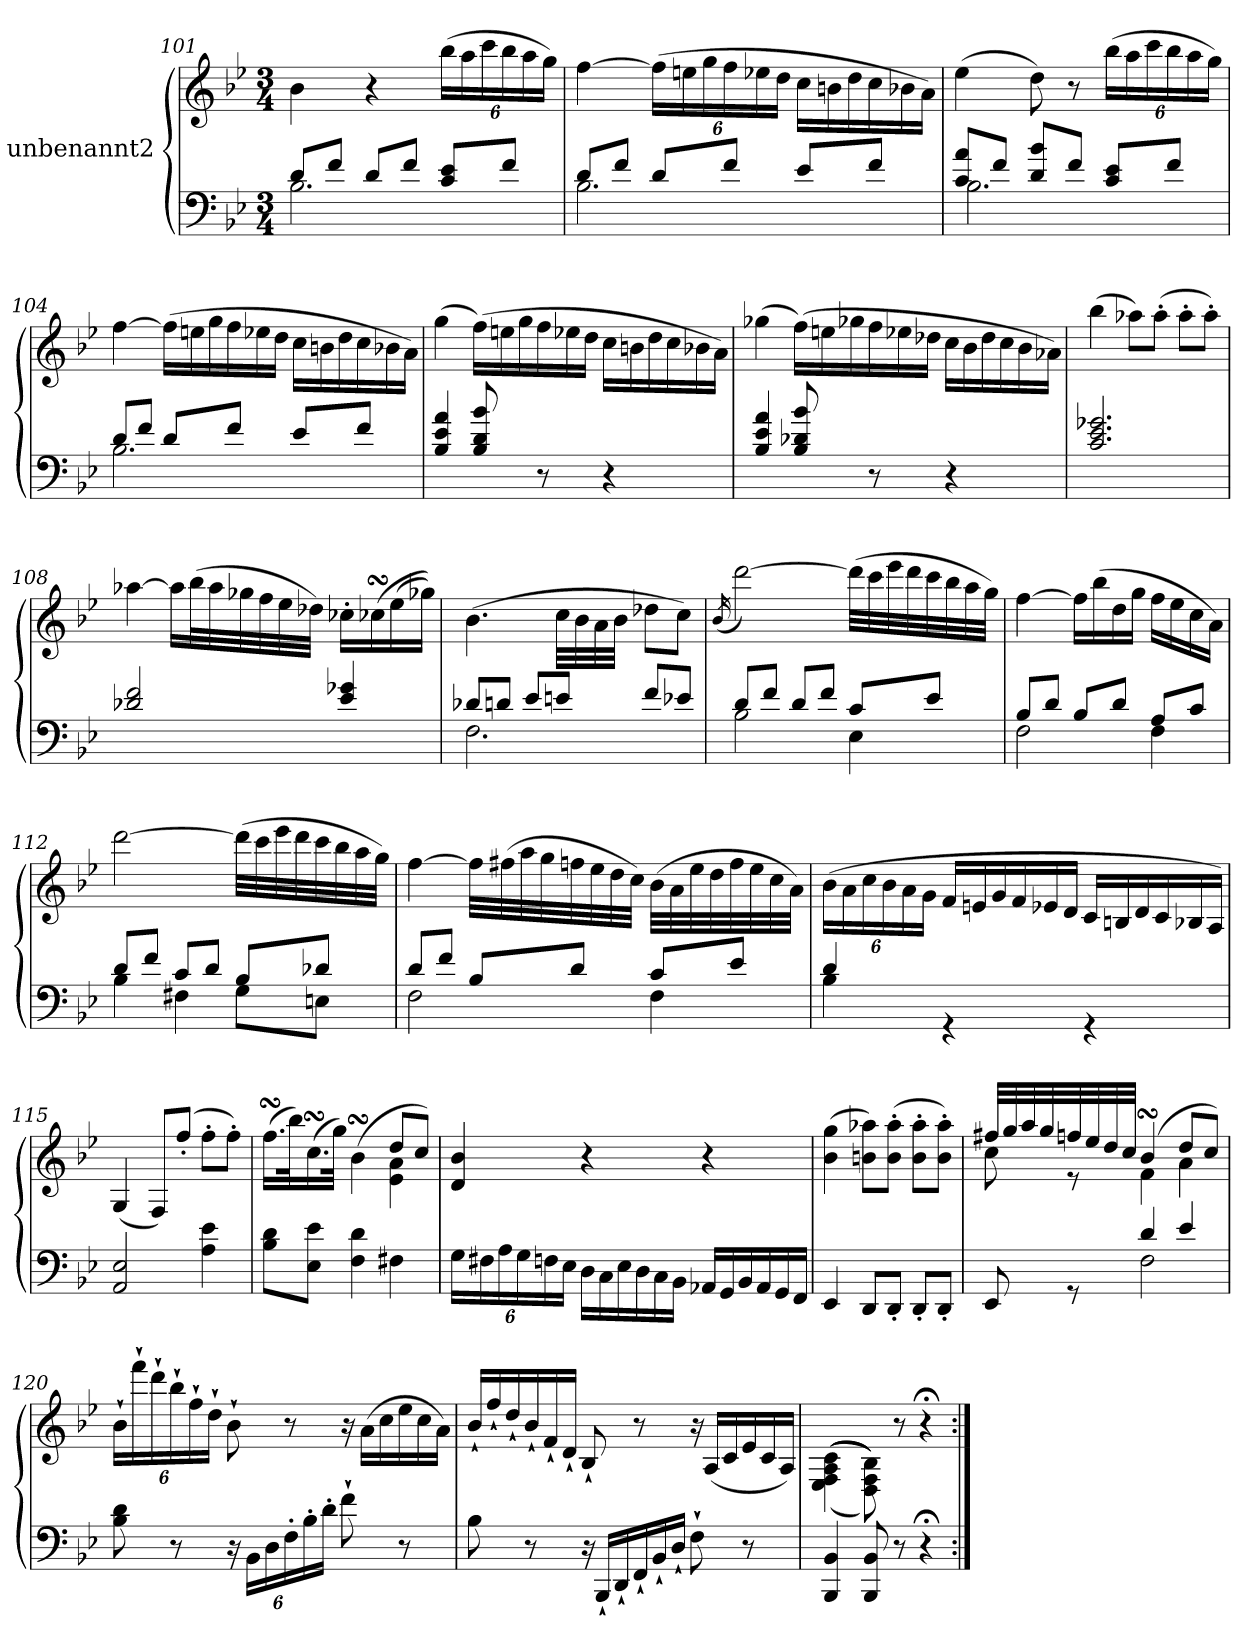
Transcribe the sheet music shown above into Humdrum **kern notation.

**kern	**kern
*part1	*part1
*staff2	*staff1
*I"unbenannt2	*
*clefF4	*clefG2
*k[b-e-]	*k[b-e-]
*M3/4	*M3/4
=101	=101
*^	*
8d/L	2.B-\	4b-\
8f/J	.	.
8d/L	.	4r
8f/J	.	.
*	*	*Xbrackettup
8c/ 8e-/L	.	(>24bb-\LL
.	.	24aa\
.	.	24ccc\
8f/J	.	24bb-\
.	.	24aa\
.	.	24gg\JJ)
=102	=102	=102
8d/L	2.B-\	[4ff\
8f/J	.	.
8d/L	.	(>24ff\LL]
.	.	24een\
.	.	24gg\
8f/J	.	24ff\
.	.	24ee-X\
.	.	24dd\JJ
*	*	*Xtuplet
8e-/L	.	24cc\LL
.	.	24bn\
.	.	24dd\
8f/J	.	24cc\
.	.	24b-X\
.	.	24a\JJ)
=103	=103	=103
8c/ 8a/L	2.B-\	(>4ee-\
8f/J	.	.
8d/ 8b-/L	.	8dd\)
8f/J	.	8r
*	*	*tuplet
8c/ 8e-/L	.	(>24bb-\LL
.	.	24aa\
.	.	24ccc\
8f/J	.	24bb-\
.	.	24aa\
.	.	24gg\JJ)
=104	=104	=104
8d/L	2.B-\	[4ff\
8f/J	.	.
*	*	*Xtuplet
8d/L	.	(>24ff\LL]
.	.	24een\
.	.	24gg\
8f/J	.	24ff\
.	.	24ee-X\
.	.	24dd\JJ
8e-/L	.	24cc\LL
.	.	24bn\
.	.	24dd\
8f/J	.	24cc\
.	.	24b-X\
.	.	24a\JJ)
*v	*v	*
=105	=105
4B-/ 4e-/ 4a/	(>4gg\
8B-/ 8d/ 8b-/	(>24ff\LL)
.	24een\
.	24gg\
8r	24ff\
.	24ee-X\
.	24dd\JJ
4r	24cc\LL
.	24bn\
.	24dd\
.	24cc\
.	24b-X\
.	24a\JJ)
=106	=106
4B-/ 4e-/ 4a/	(>4gg-X\
8B-/ 8d-X/ 8b-/	(>24ff\LL)
.	24een\
.	24gg-X\
8r	24ff\
.	24ee-X\
.	24dd-X\JJ
4r	24cc\LL
.	24b-\
.	24dd-\
.	24cc\
.	24b-\
.	24a-X\JJ)
=107	=107
2.c/ 2.e-/ 2.g-X/	(>4bb-\
.	8aa-X\L)
.	(>8aa-'\J
.	8aa-'\L
.	8aa-'\J)
=108	=108
2d-X/ 2f/	[4aa-X\
.	16aa-\LL]
.	(>32bb-\L
.	32aa-\
.	32gg-X\
.	32ff\
.	32ee-\
.	32dd-X\JJJ)
4e-/ 4g-X/	16cc-X'\LL
.	(<16cc-XsSSs\
.	(>16ee-\
.	16gg-X\JJ))
=109	=109
*^	*
8d-X/L	2.F\	(>4.b-\
8dn/J	.	.
8e-/L	.	.
8en/J	.	32cc\LLL
.	.	32b-\
.	.	32a\
.	.	32b-\JJJ
8f/L	.	8dd-X\L
8e-X/J	.	8cc\J)
=110	=110	=110
.	.	(<16qb-/
8d/L	2B-\	[2ddd\)
8f/J	.	.
8d/L	.	.
8f/J	.	.
8c/L	4E-\	(>32ddd\LLL]
.	.	32ccc\
.	.	32eee-\
.	.	32ddd\
8e-/J	.	32ccc\
.	.	32bb-\
.	.	32aa\
.	.	32gg\JJJ)
=111	=111	=111
8B-/L	2F\	[4ff\
8d/J	.	.
8B-/L	.	16ff\LL]
.	.	(>16bb-\
8d/J	.	16dd\
.	.	16gg\JJ
8A/L	4F\	16ff\LL
.	.	16ee-\
8c/J	.	16cc\
.	.	16a\JJ)
=112	=112	=112
8d/L	4B-\	[2ddd\
8f/J	.	.
8c/L	4F#X\	.
8d/J	.	.
8B-/L	8G\L	(>32ddd\LLL]
.	.	32ccc\
.	.	32eee-\
.	.	32ddd\
8d-X/J	8En\J	32ccc\
.	.	32bb-\
.	.	32aa\
.	.	32gg\JJJ)
=113	=113	=113
8d/L	2F\	[4ff\
8f/J	.	.
8B-/L	.	32ff\LLL]
.	.	(>32ff#X\
.	.	32aa\
.	.	32gg\
8d/J	.	32ffn\
.	.	32ee-\
.	.	32dd\
.	.	32cc\JJJ)
8c/L	4F\	(>32b-\LLL
.	.	32a\
.	.	32ee-\
.	.	32dd\
8e-/J	.	32ff\
.	.	32ee-\
.	.	32cc\
.	.	32a\JJJ)
=114	=114	=114
*	*	*tuplet
4d/	4B-\	(>24b-\LL
.	.	24a\
.	.	24cc\
.	.	24b-\
.	.	24a\
.	.	24g\JJ
*	*	*Xtuplet
4rGG	2ryy	24f/LL
.	.	24en/
.	.	24g/
.	.	24f/
.	.	24e-X/
.	.	24d/JJ
4rGG	.	24c/LL
.	.	24Bn/
.	.	24d/
.	.	24c/
.	.	24B-X/
.	.	24A/JJ)
*v	*v	*
=115	=115
2AA/ 2E-/	(<4G/
.	8F/L)
.	(>8ff'/J
4A\ 4e-\	8ff'\L
.	8ff'\J)
=116	=116
*	*^
8B-\ 8d\L	(>16.ffsSSS\LL	2ryy
.	32bb-\K)	.
8E-\ 8e-\J	(>16.ccsSSS\	.
.	32gg\JJk)	.
4F\ 4d\	(>4b-sSSs\	.
4F#X\	8dd/L	4e-\ 4a\
.	8cc/J)	.
*	*v	*v
=117	=117
*Xbrackettup	*
24G\LL	4d/ 4b-/
24F#X\	.
24A\	.
24G\	.
24Fn\	.
24E-\JJ	.
*Xtuplet	*
24D\LL	4r
24C\	.
24E-\	.
24D\	.
24C\	.
24BB-\JJ	.
24AA-X/LL	4r
24GG/	.
24BB-/	.
24AA-/	.
24GG/	.
24FF/JJ	.
=118	=118
4EE-/	(>4b-\ 4gg\
8DD/L	8bn\ 8aa-X\L)
8DD'/J	(>8b\' 8aa-\'J
8DD'/L	8b\' 8aa-\'L
8DD'/J	8b\' 8aa-\'J)
=119	=119
*^	*^
8EE-/	4ryy	32ff#X/LLL	8cc\
.	.	32gg/	.
.	.	32aa/	.
.	.	32gg/	.
8rGG	.	32ffn/	8r
.	.	32ee-/	.
.	.	32dd/	.
.	.	32cc/JJJ	.
4d/	2F\	(>4b-sSSs/	4f\
4e-/	.	8dd/L	4a\
.	.	8cc/J)	.
*v	*v	*	*
*	*v	*v
=120	=120
*	*tuplet
8B-\ 8d\	24b-`\LL
.	24fff`\
.	24ddd`\
*	*Xtuplet
8r	24bb-`\
.	24ff`\
.	24dd`\JJ
*tuplet	*
24r	8b-`\
24BB-\LL	.
24D\	.
*Xtuplet	*
24F'\	8r
24B-'\	.
24d'\JJ	.
8f`\	24r
.	(>24a\LL
.	24cc\
8r	24ee-\
.	24cc\
.	24a\JJ)
=121	=121
8B-\	24b-`/LL
.	24ff`/
.	24dd`/
8r	24b-`/
.	24f`/
.	24d`/JJ
24r	8B-`/
24BBB-`/LL	.
24DD`/	.
24FF`/	8r
24BB-`/	.
24D`/JJ	.
8F`\	24r
.	(<24A/LL
.	24c/
8r	24e-/
.	24c/
.	24A/JJ)
=122	=122
4BBB-/ 4BB-/	(<(>(<(>4E-\ 4F\ 4A\ 4c\
8BBB-/ 8BB-/	8D\ 8F\ 8B-\))))
8r	8r
4r;	4r;<
=:|!	=:|!
*-	*-
